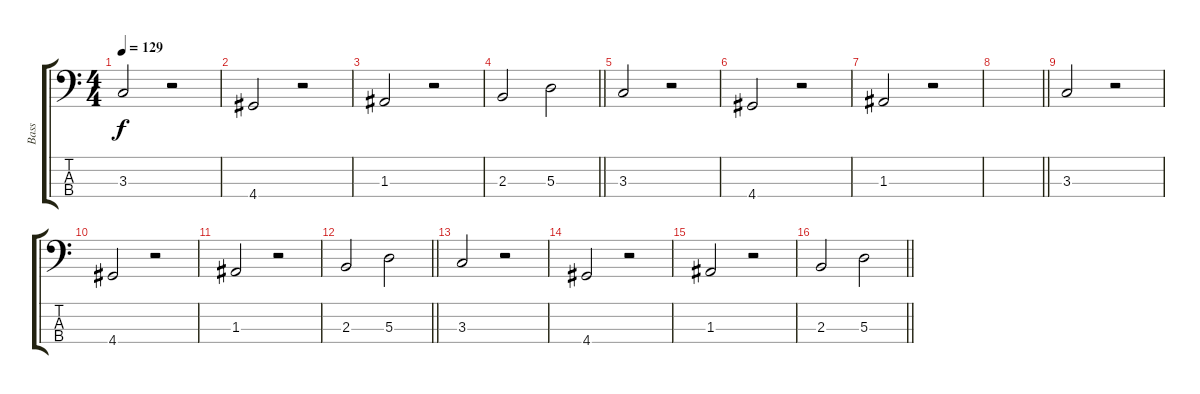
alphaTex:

\track ("Bass" "Bass") {instrument electricbassfinger}
\staff {score tabs}
\tuning (G2 D2 A1 E1) {hide}
\ts (4 4)
\tempo 129
\clef f4
\ks c
3.3.2{dy f} r.2 |
4.4.2 r.2 |
1.3.2 r.2 |
\barLineRight lightlight
2.3.2 5.3.2 |
3.3.2 r.2 |
4.4.2 r.2 |
1.3.2 r.2 |
\barLineRight lightlight
|
3.3.2 r.2 |
4.4.2 r.2 |
1.3.2 r.2 |
\barLineRight lightlight
2.3.2 5.3.2 |
3.3.2 r.2 |
4.4.2 r.2 |
1.3.2 r.2 |
\barLineRight lightlight
2.3.2 5.3.2
